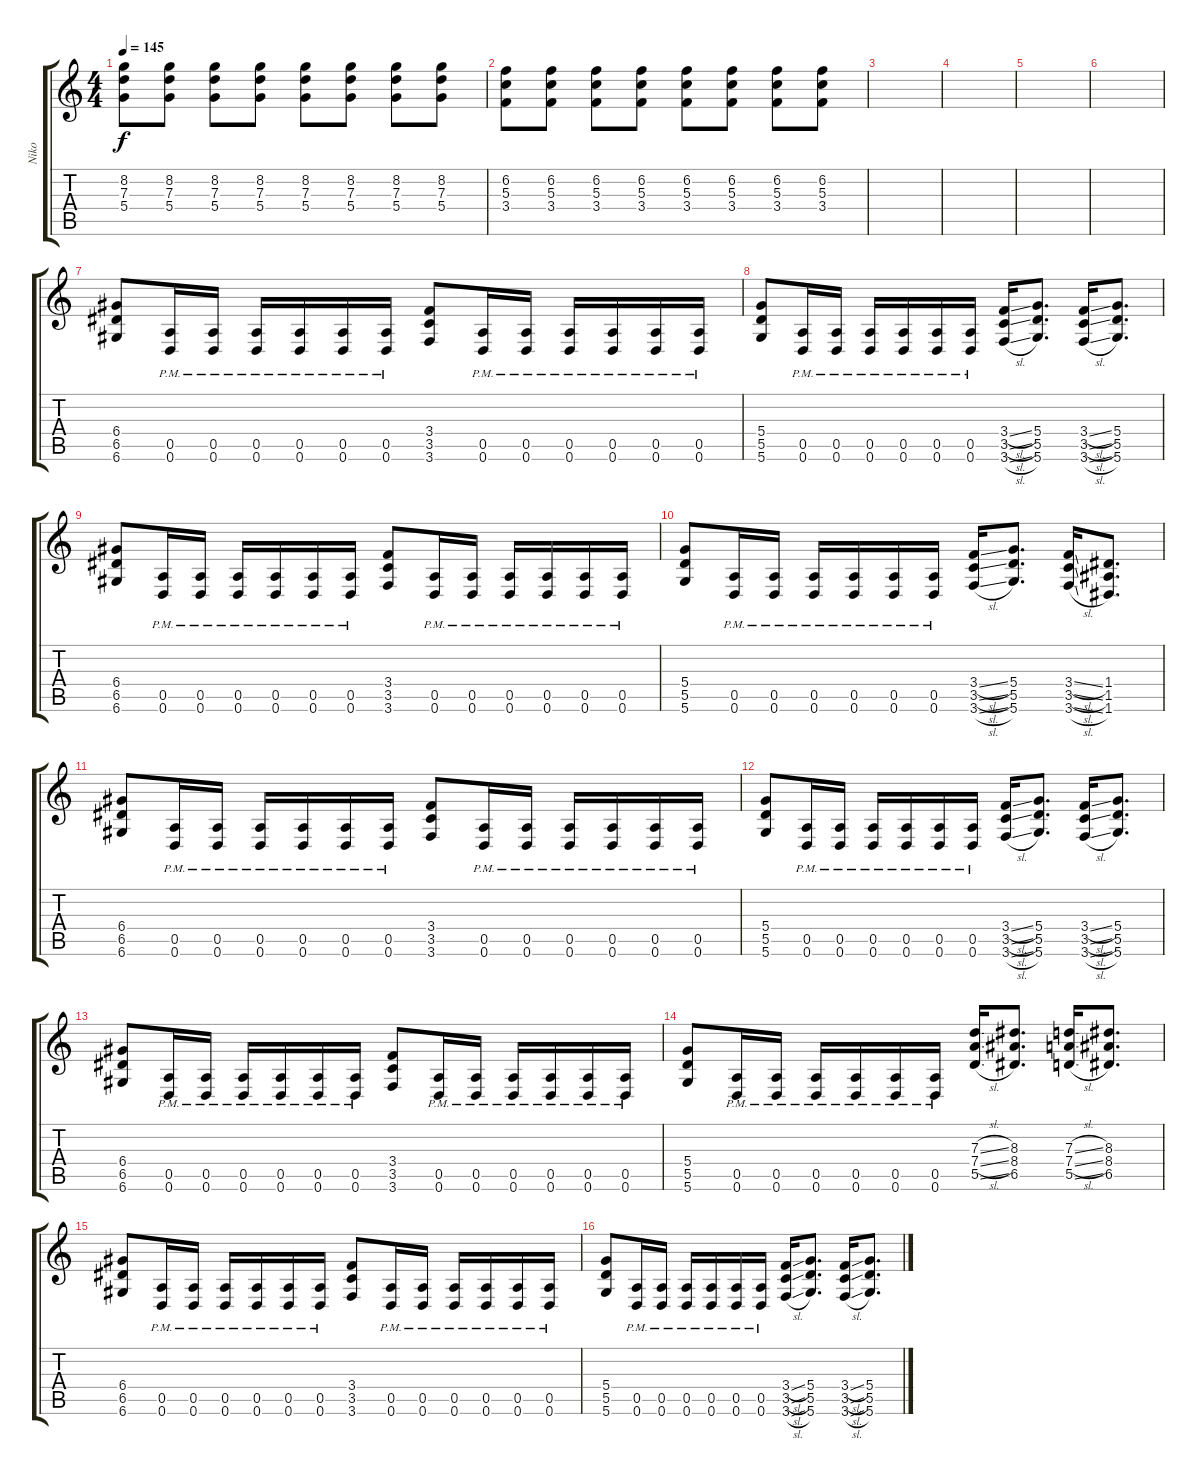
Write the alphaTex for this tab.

\track ("Niko" "Niko") {instrument distortionguitar}
\staff {score tabs}
\tuning (E4 B3 G3 D3 A2 D2) {hide}
\ts (4 4)
\tempo 145
\clef g2
\ks c
(8.2 7.3 5.4).8{dy f} (8.2 7.3 5.4).8 (8.2 7.3 5.4).8 (8.2 7.3 5.4).8 (8.2 7.3 5.4).8 (8.2 7.3 5.4).8 (8.2 7.3 5.4).8 (8.2 7.3 5.4).8 |
(6.2 5.3 3.4).8 (6.2 5.3 3.4).8 (6.2 5.3 3.4).8 (6.2 5.3 3.4).8 (6.2 5.3 3.4).8 (6.2 5.3 3.4).8 (6.2 5.3 3.4).8 (6.2 5.3 3.4).8 |
|
|
|
|
(6.4 6.5 6.6).8 (0.5{pm} 0.6{pm}).16 (0.5{pm} 0.6{pm}).16 (0.5{pm} 0.6{pm}).16 (0.5{pm} 0.6{pm}).16 (0.5{pm} 0.6{pm}).16 (0.5{pm} 0.6{pm}).16 (3.4 3.5 3.6).8 (0.5{pm} 0.6{pm}).16 (0.5{pm} 0.6{pm}).16 (0.5{pm} 0.6{pm}).16 (0.5{pm} 0.6{pm}).16 (0.5{pm} 0.6{pm}).16 (0.5{pm} 0.6{pm}).16 |
(5.4 5.5 5.6).8 (0.5{pm} 0.6{pm}).16 (0.5{pm} 0.6{pm}).16 (0.5{pm} 0.6{pm}).16 (0.5{pm} 0.6{pm}).16 (0.5{pm} 0.6{pm}).16 (0.5{pm} 0.6{pm}).16 (3.4{sl} 3.5{sl} 3.6{sl}).16 (5.4 5.5 5.6).8{d} (3.4{sl} 3.5{sl} 3.6{sl}).16 (5.4 5.5 5.6).8{d} |
(6.4 6.5 6.6).8 (0.5{pm} 0.6{pm}).16 (0.5{pm} 0.6{pm}).16 (0.5{pm} 0.6{pm}).16 (0.5{pm} 0.6{pm}).16 (0.5{pm} 0.6{pm}).16 (0.5{pm} 0.6{pm}).16 (3.4 3.5 3.6).8 (0.5{pm} 0.6{pm}).16 (0.5{pm} 0.6{pm}).16 (0.5{pm} 0.6{pm}).16 (0.5{pm} 0.6{pm}).16 (0.5{pm} 0.6{pm}).16 (0.5{pm} 0.6{pm}).16 |
(5.4 5.5 5.6).8 (0.5{pm} 0.6{pm}).16 (0.5{pm} 0.6{pm}).16 (0.5{pm} 0.6{pm}).16 (0.5{pm} 0.6{pm}).16 (0.5{pm} 0.6{pm}).16 (0.5{pm} 0.6{pm}).16 (3.4{sl} 3.5{sl} 3.6{sl}).16 (5.4 5.5 5.6).8{d} (3.4{sl} 3.5{sl} 3.6{sl}).16 (1.4 1.5 1.6).8{d} |
(6.4 6.5 6.6).8 (0.5{pm} 0.6{pm}).16 (0.5{pm} 0.6{pm}).16 (0.5{pm} 0.6{pm}).16 (0.5{pm} 0.6{pm}).16 (0.5{pm} 0.6{pm}).16 (0.5{pm} 0.6{pm}).16 (3.4 3.5 3.6).8 (0.5{pm} 0.6{pm}).16 (0.5{pm} 0.6{pm}).16 (0.5{pm} 0.6{pm}).16 (0.5{pm} 0.6{pm}).16 (0.5{pm} 0.6{pm}).16 (0.5{pm} 0.6{pm}).16 |
(5.4 5.5 5.6).8 (0.5{pm} 0.6{pm}).16 (0.5{pm} 0.6{pm}).16 (0.5{pm} 0.6{pm}).16 (0.5{pm} 0.6{pm}).16 (0.5{pm} 0.6{pm}).16 (0.5{pm} 0.6{pm}).16 (3.4{sl} 3.5{sl} 3.6{sl}).16 (5.4 5.5 5.6).8{d} (3.4{sl} 3.5{sl} 3.6{sl}).16 (5.4 5.5 5.6).8{d} |
(6.4 6.5 6.6).8 (0.5{pm} 0.6{pm}).16 (0.5{pm} 0.6{pm}).16 (0.5{pm} 0.6{pm}).16 (0.5{pm} 0.6{pm}).16 (0.5{pm} 0.6{pm}).16 (0.5{pm} 0.6{pm}).16 (3.4 3.5 3.6).8 (0.5{pm} 0.6{pm}).16 (0.5{pm} 0.6{pm}).16 (0.5{pm} 0.6{pm}).16 (0.5{pm} 0.6{pm}).16 (0.5{pm} 0.6{pm}).16 (0.5{pm} 0.6{pm}).16 |
(5.4 5.5 5.6).8 (0.5{pm} 0.6{pm}).16 (0.5{pm} 0.6{pm}).16 (0.5{pm} 0.6{pm}).16 (0.5{pm} 0.6{pm}).16 (0.5{pm} 0.6{pm}).16 (0.5{pm} 0.6{pm}).16 (7.3{sl} 7.4{sl} 5.5{sl}).16 (8.3 8.4 6.5).8{d} (7.3{sl} 7.4{sl} 5.5{sl}).16 (8.3 8.4 6.5).8{d} |
(6.4 6.5 6.6).8 (0.5{pm} 0.6{pm}).16 (0.5{pm} 0.6{pm}).16 (0.5{pm} 0.6{pm}).16 (0.5{pm} 0.6{pm}).16 (0.5{pm} 0.6{pm}).16 (0.5{pm} 0.6{pm}).16 (3.4 3.5 3.6).8 (0.5{pm} 0.6{pm}).16 (0.5{pm} 0.6{pm}).16 (0.5{pm} 0.6{pm}).16 (0.5{pm} 0.6{pm}).16 (0.5{pm} 0.6{pm}).16 (0.5{pm} 0.6{pm}).16 |
(5.4 5.5 5.6).8 (0.5{pm} 0.6{pm}).16 (0.5{pm} 0.6{pm}).16 (0.5{pm} 0.6{pm}).16 (0.5{pm} 0.6{pm}).16 (0.5{pm} 0.6{pm}).16 (0.5{pm} 0.6{pm}).16 (3.4{sl} 3.5{sl} 3.6{sl}).16 (5.4 5.5 5.6).8{d} (3.4{sl} 3.5{sl} 3.6{sl}).16 (5.4 5.5 5.6).8{d}
